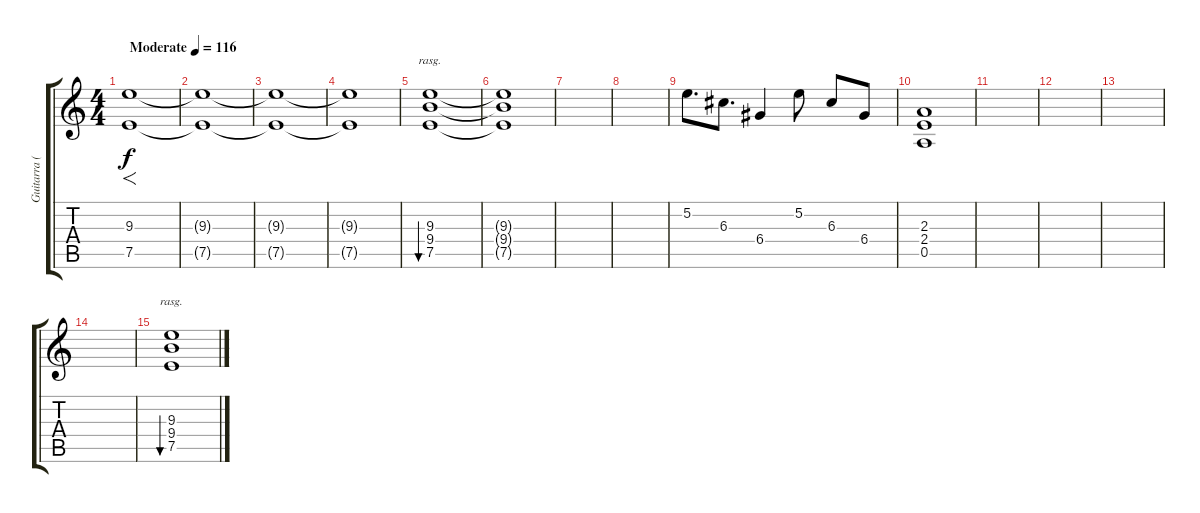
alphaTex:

\track ("Guitarra (Dis)" "Guitarra (") {instrument distortionguitar}
\staff {score tabs}
\tuning (E4 B3 G3 D3 A2 E2) {hide}
\ts (4 4)
\tempo (116 "Moderate")
\clef g2
\ks c
(9.3 7.5).1{f dy f instrument distortionguitar} |
(9.3{t} 7.5{t}).1 |
(9.3{t} 7.5{t}).1 |
(9.3{t} 7.5{t}).1 |
(9.3 9.4 7.5).1{bu 120 rasg ii} |
(9.3{t} 9.4{t} 7.5{t}).1 |
|
|
5.2.8{d} 6.3.8{d} 6.4.4 5.2.8 6.3.8 6.4.8 |
(2.3 2.4 0.5).1 |
|
|
|
|
(9.3 9.4 7.5).1{bu 60 rasg ii}
